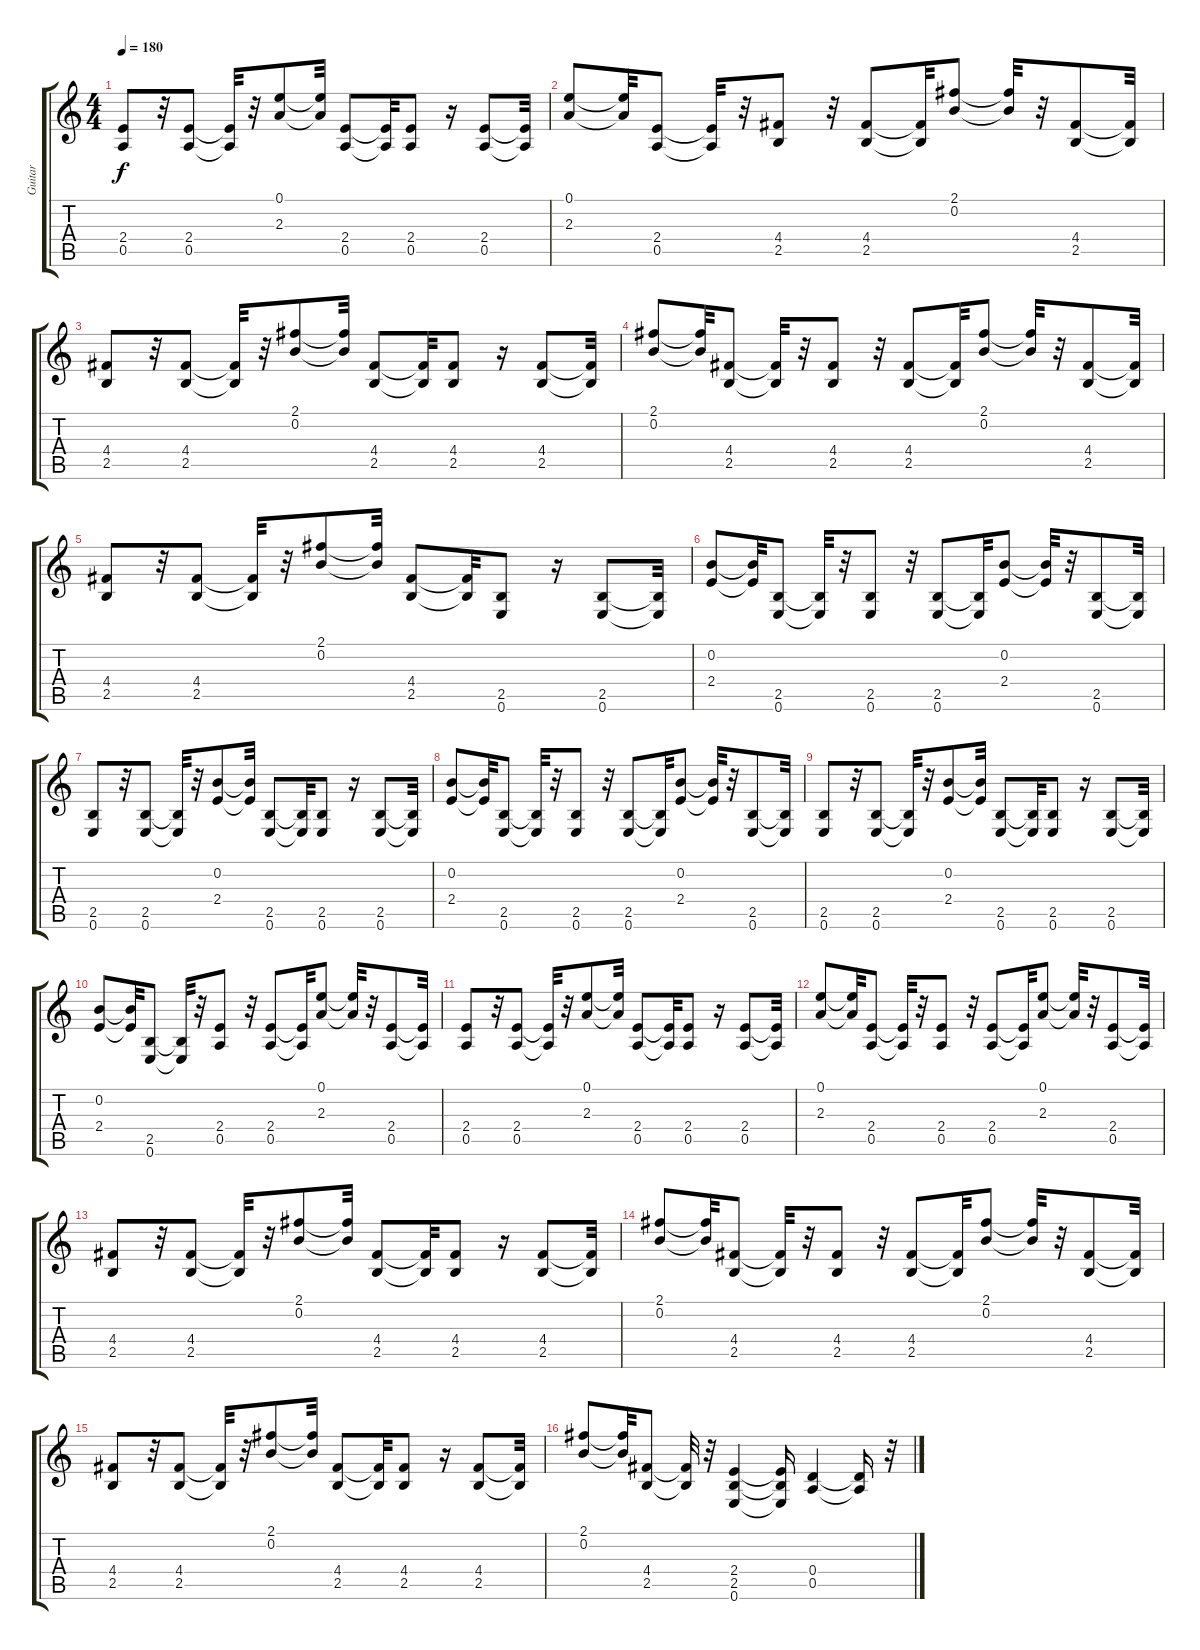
\track ("Guitar" "Guitar") {instrument distortionguitar}
\staff {score tabs}
\tuning (E4 B3 G3 D3 A2 E2) {hide}
\ts (4 4)
\tempo 180
\clef g2
\ks c
(2.4 0.5).8{dy f} r.32 (2.4 0.5).8 (2.4{t} 0.5{t}).32 r.32 (0.1 2.3).8 (0.1{t} 2.3{t}).32 (2.4 0.5).8 (2.4{t} 0.5{t}).32 (2.4 0.5).8 r.16 (2.4 0.5).8 (2.4{t} 0.5{t}).32 |
(0.1 2.3).8 (0.1{t} 2.3{t}).32 (2.4 0.5).8 (2.4{t} 0.5{t}).32 r.32 (4.4 2.5).8 r.32 (4.4 2.5).8 (4.4{t} 2.5{t}).32 (2.1 0.2).8 (2.1{t} 0.2{t}).32 r.32 (4.4 2.5).8 (4.4{t} 2.5{t}).32 |
(4.4 2.5).8 r.32 (4.4 2.5).8 (4.4{t} 2.5{t}).32 r.32 (2.1 0.2).8 (2.1{t} 0.2{t}).32 (4.4 2.5).8 (4.4{t} 2.5{t}).32 (4.4 2.5).8 r.16 (4.4 2.5).8 (4.4{t} 2.5{t}).32 |
(2.1 0.2).8 (2.1{t} 0.2{t}).32 (4.4 2.5).8 (4.4{t} 2.5{t}).32 r.32 (4.4 2.5).8 r.32 (4.4 2.5).8 (4.4{t} 2.5{t}).32 (2.1 0.2).8 (2.1{t} 0.2{t}).32 r.32 (4.4 2.5).8 (4.4{t} 2.5{t}).32 |
(4.4 2.5).8 r.32 (4.4 2.5).8 (4.4{t} 2.5{t}).32 r.32 (2.1 0.2).8 (2.1{t} 0.2{t}).32 (4.4 2.5).8 (4.4{t} 2.5{t}).32 (2.5 0.6).8 r.16 (2.5 0.6).8 (2.5{t} 0.6{t}).32 |
(0.2 2.4).8 (0.2{t} 2.4{t}).32 (2.5 0.6).8 (2.5{t} 0.6{t}).32 r.32 (2.5 0.6).8 r.32 (2.5 0.6).8 (2.5{t} 0.6{t}).32 (0.2 2.4).8 (0.2{t} 2.4{t}).32 r.32 (2.5 0.6).8 (2.5{t} 0.6{t}).32 |
(2.5 0.6).8 r.32 (2.5 0.6).8 (2.5{t} 0.6{t}).32 r.32 (0.2 2.4).8 (0.2{t} 2.4{t}).32 (2.5 0.6).8 (2.5{t} 0.6{t}).32 (2.5 0.6).8 r.16 (2.5 0.6).8 (2.5{t} 0.6{t}).32 |
(0.2 2.4).8 (0.2{t} 2.4{t}).32 (2.5 0.6).8 (2.5{t} 0.6{t}).32 r.32 (2.5 0.6).8 r.32 (2.5 0.6).8 (2.5{t} 0.6{t}).32 (0.2 2.4).8 (0.2{t} 2.4{t}).32 r.32 (2.5 0.6).8 (2.5{t} 0.6{t}).32 |
(2.5 0.6).8 r.32 (2.5 0.6).8 (2.5{t} 0.6{t}).32 r.32 (0.2 2.4).8 (0.2{t} 2.4{t}).32 (2.5 0.6).8 (2.5{t} 0.6{t}).32 (2.5 0.6).8 r.16 (2.5 0.6).8 (2.5{t} 0.6{t}).32 |
(0.2 2.4).8 (0.2{t} 2.4{t}).32 (2.5 0.6).8 (2.5{t} 0.6{t}).32 r.32 (2.4 0.5).8 r.32 (2.4 0.5).8 (2.4{t} 0.5{t}).32 (0.1 2.3).8 (0.1{t} 2.3{t}).32 r.32 (2.4 0.5).8 (2.4{t} 0.5{t}).32 |
(2.4 0.5).8 r.32 (2.4 0.5).8 (2.4{t} 0.5{t}).32 r.32 (0.1 2.3).8 (0.1{t} 2.3{t}).32 (2.4 0.5).8 (2.4{t} 0.5{t}).32 (2.4 0.5).8 r.16 (2.4 0.5).8 (2.4{t} 0.5{t}).32 |
(0.1 2.3).8 (0.1{t} 2.3{t}).32 (2.4 0.5).8 (2.4{t} 0.5{t}).32 r.32 (2.4 0.5).8 r.32 (2.4 0.5).8 (2.4{t} 0.5{t}).32 (0.1 2.3).8 (0.1{t} 2.3{t}).32 r.32 (2.4 0.5).8 (2.4{t} 0.5{t}).32 |
(4.4 2.5).8 r.32 (4.4 2.5).8 (4.4{t} 2.5{t}).32 r.32 (2.1 0.2).8 (2.1{t} 0.2{t}).32 (4.4 2.5).8 (4.4{t} 2.5{t}).32 (4.4 2.5).8 r.16 (4.4 2.5).8 (4.4{t} 2.5{t}).32 |
(2.1 0.2).8 (2.1{t} 0.2{t}).32 (4.4 2.5).8 (4.4{t} 2.5{t}).32 r.32 (4.4 2.5).8 r.32 (4.4 2.5).8 (4.4{t} 2.5{t}).32 (2.1 0.2).8 (2.1{t} 0.2{t}).32 r.32 (4.4 2.5).8 (4.4{t} 2.5{t}).32 |
(4.4 2.5).8 r.32 (4.4 2.5).8 (4.4{t} 2.5{t}).32 r.32 (2.1 0.2).8 (2.1{t} 0.2{t}).32 (4.4 2.5).8 (4.4{t} 2.5{t}).32 (4.4 2.5).8 r.16 (4.4 2.5).8 (4.4{t} 2.5{t}).32 |
(2.1 0.2).8 (2.1{t} 0.2{t}).32 (4.4 2.5).8 (4.4{t} 2.5{t}).32 r.32 (2.4 2.5 0.6).4 (2.4{t} 2.5{t} 0.6{t}).16 (0.4 0.5).4 (0.4{t} 0.5{t}).16 r.32
